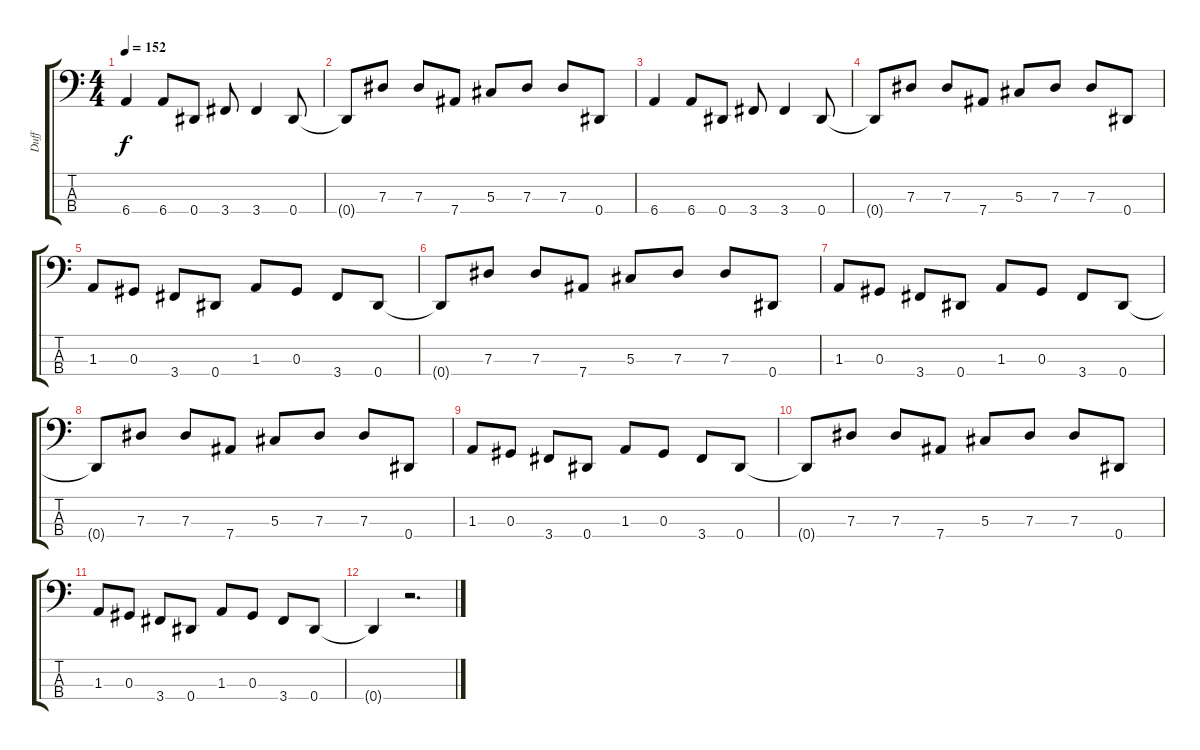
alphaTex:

\track ("Duff" "Duff") {instrument electricbasspick}
\staff {score tabs}
\tuning (Gb2 Db2 Ab1 Eb1) {hide}
\ts (4 4)
\tempo 152
\clef f4
\ks c
6.4.4{dy f} 6.4.8 0.4.8 3.4.8 3.4.4 0.4.8 |
0.4{t}.8 7.3.8 7.3.8 7.4.8 5.3.8 7.3.8 7.3.8 0.4.8 |
6.4.4 6.4.8 0.4.8 3.4.8 3.4.4 0.4.8 |
0.4{t}.8 7.3.8 7.3.8 7.4.8 5.3.8 7.3.8 7.3.8 0.4.8 |
1.3.8 0.3.8 3.4.8 0.4.8 1.3.8 0.3.8 3.4.8 0.4.8 |
0.4{t}.8 7.3.8 7.3.8 7.4.8 5.3.8 7.3.8 7.3.8 0.4.8 |
1.3.8 0.3.8 3.4.8 0.4.8 1.3.8 0.3.8 3.4.8 0.4.8 |
0.4{t}.8 7.3.8 7.3.8 7.4.8 5.3.8 7.3.8 7.3.8 0.4.8 |
1.3.8 0.3.8 3.4.8 0.4.8 1.3.8 0.3.8 3.4.8 0.4.8 |
0.4{t}.8 7.3.8 7.3.8 7.4.8 5.3.8 7.3.8 7.3.8 0.4.8 |
1.3.8 0.3.8 3.4.8 0.4.8 1.3.8 0.3.8 3.4.8 0.4.8 |
0.4{t}.4 r.2{d}
